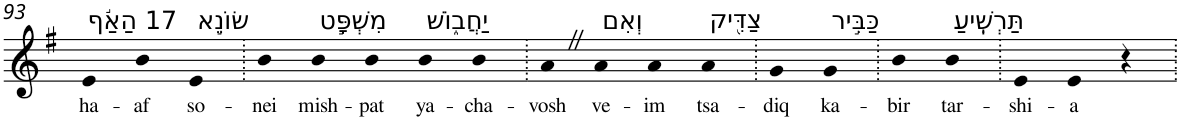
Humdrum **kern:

**kern	**text
*part1	*part1
*staff1	*staff1
*I"Piano	*
*I'Pno	*
!!LO:PB:g=z
*clefG2	*
*k[f#]	*
*G:	*
=93	=93
!LO:TX:a:t=17 הַאַ֬ף	!
!	!LO:LY:b
4e	ha-
!	!LO:LY:b
4b	-af
!LO:TX:a:t=שׂוֹנֵ֣א	!
!	!LO:LY:b
4e	so-
=94.	=94.
!	!LO:LY:b
4b	-nei
!LO:TX:a:t=מִשְׁפָּ֣ט	!
!	!LO:LY:b
4b	mish-
!	!LO:LY:b
4b	-pat
!LO:TX:a:t=יַחֲב֑וֹשׁ	!
!	!LO:LY:b
4b	ya-
!	!LO:LY:b
4b	-cha-
=95.	=95.
!	!LO:LY:b
4aZ	-vosh
!LO:TX:a:t=וְאִם	!
!	!LO:LY:b
4a	ve-
!	!LO:LY:b
4a	-im
!LO:TX:a:t=צַדִּ֖יק	!
!	!LO:LY:b
4a	tsa-
=96.	=96.
!	!LO:LY:b
4g	-diq
!LO:TX:a:t=כַּבִּ֣יר	!
!	!LO:LY:b
4g	ka-
=97.	=97.
!	!LO:LY:b
4b	-bir
!LO:TX:a:t=תַּרְשִֽׁיעַ	!
!	!LO:LY:b
4b	tar-
=98.	=98.
!	!LO:LY:b
4e	-shi-
!	!LO:LY:b
4e	-a
4r	.
=.	=.
*-	*-
